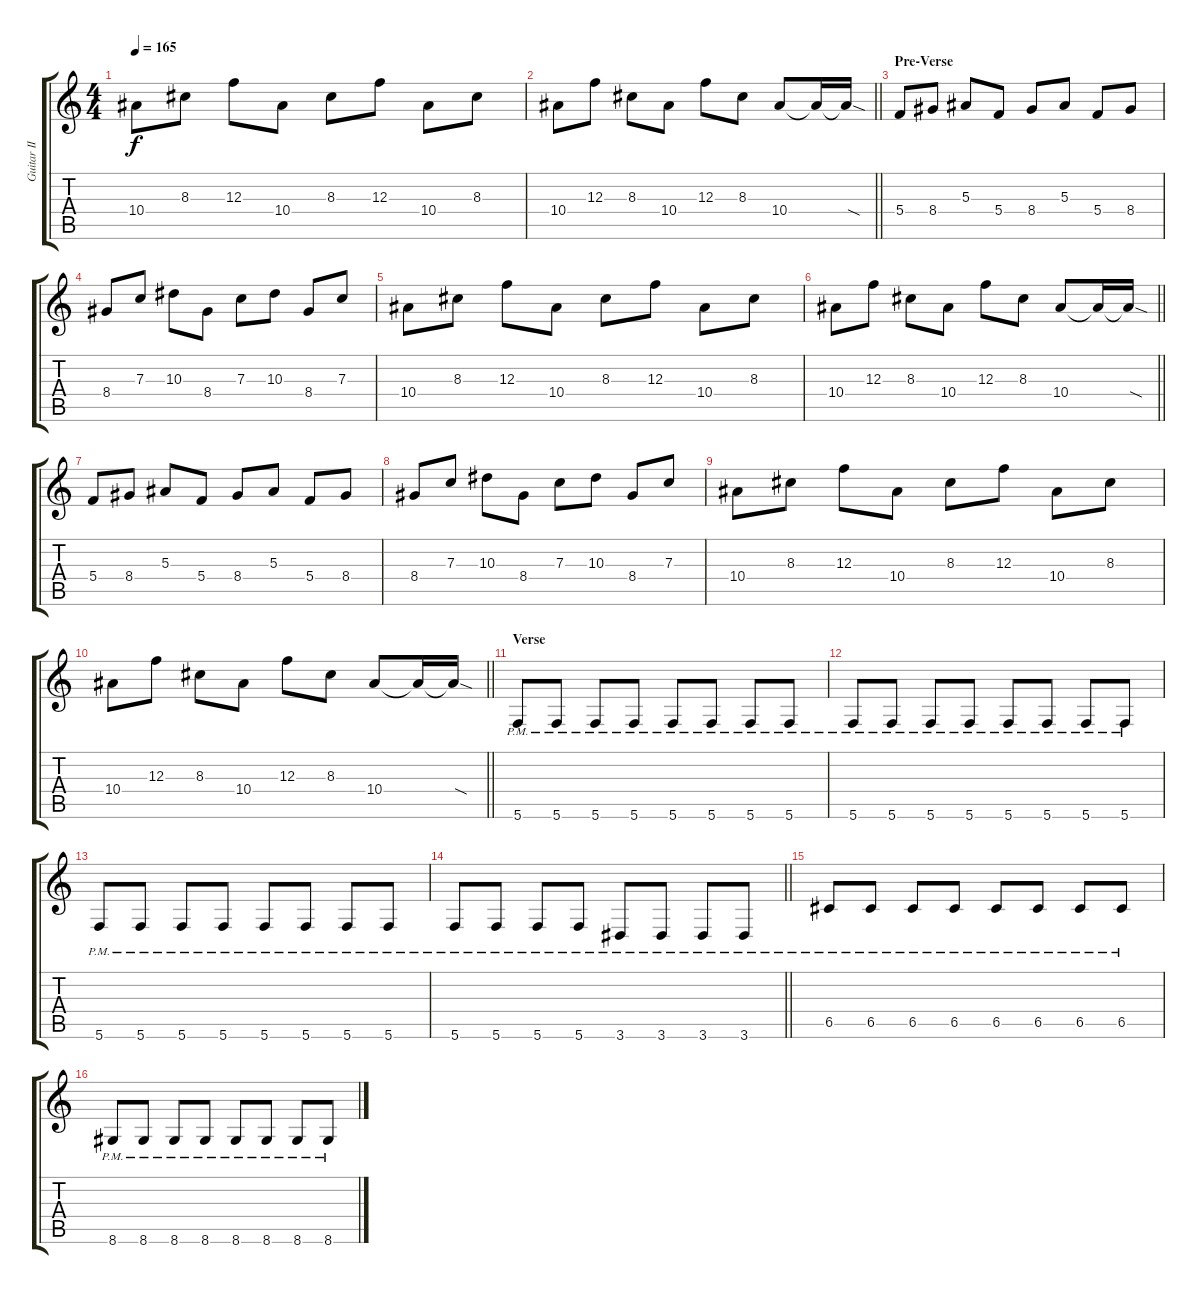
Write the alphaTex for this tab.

\track ("Guitar II" "Guitar II") {instrument distortionguitar}
\staff {score tabs}
\tuning (D4 A3 F3 C3 G2 C2) {hide}
\ts (4 4)
\tempo 165
\clef g2
\ks c
10.4.8{dy f} 8.3.8 12.3.8 10.4.8 8.3.8 12.3.8 10.4.8 8.3.8 |
\barLineRight lightlight
10.4.8 12.3.8 8.3.8 10.4.8 12.3.8 8.3.8 10.4.8 10.4{t}.16 10.4{sod t}.16 |
\section ("" "Pre-Verse")
5.4.8{volume 12} 8.4.8 5.3.8 5.4.8 8.4.8 5.3.8 5.4.8 8.4.8 |
8.4.8 7.3.8 10.3.8 8.4.8 7.3.8 10.3.8 8.4.8 7.3.8 |
10.4.8 8.3.8 12.3.8 10.4.8 8.3.8 12.3.8 10.4.8 8.3.8 |
\barLineRight lightlight
10.4.8 12.3.8 8.3.8 10.4.8 12.3.8 8.3.8 10.4.8 10.4{t}.16 10.4{sod t}.16 |
\section ("" "")
5.4.8 8.4.8 5.3.8 5.4.8 8.4.8 5.3.8 5.4.8 8.4.8 |
8.4.8 7.3.8 10.3.8 8.4.8 7.3.8 10.3.8 8.4.8 7.3.8 |
10.4.8 8.3.8 12.3.8 10.4.8 8.3.8 12.3.8 10.4.8 8.3.8 |
\barLineRight lightlight
10.4.8 12.3.8 8.3.8 10.4.8 12.3.8 8.3.8 10.4.8 10.4{t}.16 10.4{sod t}.16 |
\section ("" "Verse")
5.6{pm}.8 5.6{pm}.8 5.6{pm}.8 5.6{pm}.8 5.6{pm}.8 5.6{pm}.8 5.6{pm}.8 5.6{pm}.8 |
5.6{pm}.8 5.6{pm}.8 5.6{pm}.8 5.6{pm}.8 5.6{pm}.8 5.6{pm}.8 5.6{pm}.8 5.6{pm}.8 |
5.6{pm}.8 5.6{pm}.8 5.6{pm}.8 5.6{pm}.8 5.6{pm}.8 5.6{pm}.8 5.6{pm}.8 5.6{pm}.8 |
\barLineRight lightlight
5.6{pm}.8 5.6{pm}.8 5.6{pm}.8 5.6{pm}.8 3.6{pm}.8 3.6{pm}.8 3.6{pm}.8 3.6{pm}.8 |
\section ("" "")
6.5{pm}.8 6.5{pm}.8 6.5{pm}.8 6.5{pm}.8 6.5{pm}.8 6.5{pm}.8 6.5{pm}.8 6.5{pm}.8 |
8.6{pm}.8 8.6{pm}.8 8.6{pm}.8 8.6{pm}.8 8.6{pm}.8 8.6{pm}.8 8.6{pm}.8 8.6{pm}.8
